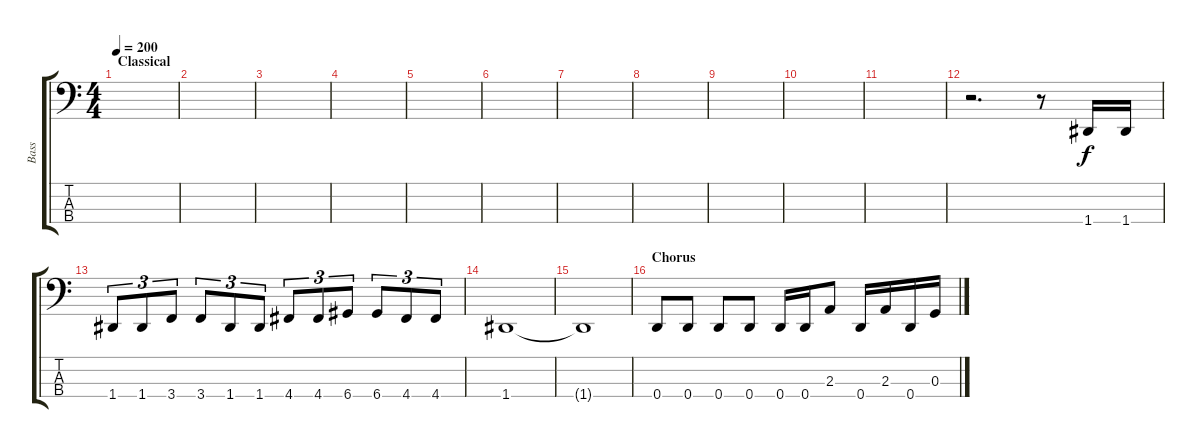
\track ("Bass" "Bass") {instrument electricbasspick}
\staff {score tabs}
\tuning (F2 C2 G1 D1) {hide}
\ts (4 4)
\section ("" "Classical")
\tempo 200
\clef f4
\ks c
|
|
|
|
|
|
|
|
|
|
|
r.2{d} r.8 1.4.16 1.4.16 |
1.4.8{tu (3 2)} 1.4.8{tu (3 2)} 3.4.8{tu (3 2)} 3.4.8{tu (3 2)} 1.4.8{tu (3 2)} 1.4.8{tu (3 2)} 4.4.8{tu (3 2)} 4.4.8{tu (3 2)} 6.4.8{tu (3 2)} 6.4.8{tu (3 2)} 4.4.8{tu (3 2)} 4.4.8{tu (3 2)} |
1.4.1 |
1.4{t}.1 |
\section ("" "Chorus")
0.4.8 0.4.8 0.4.8 0.4.8 0.4.16 0.4.16 2.3.8 0.4.16 2.3.16 0.4.16 0.3.16
